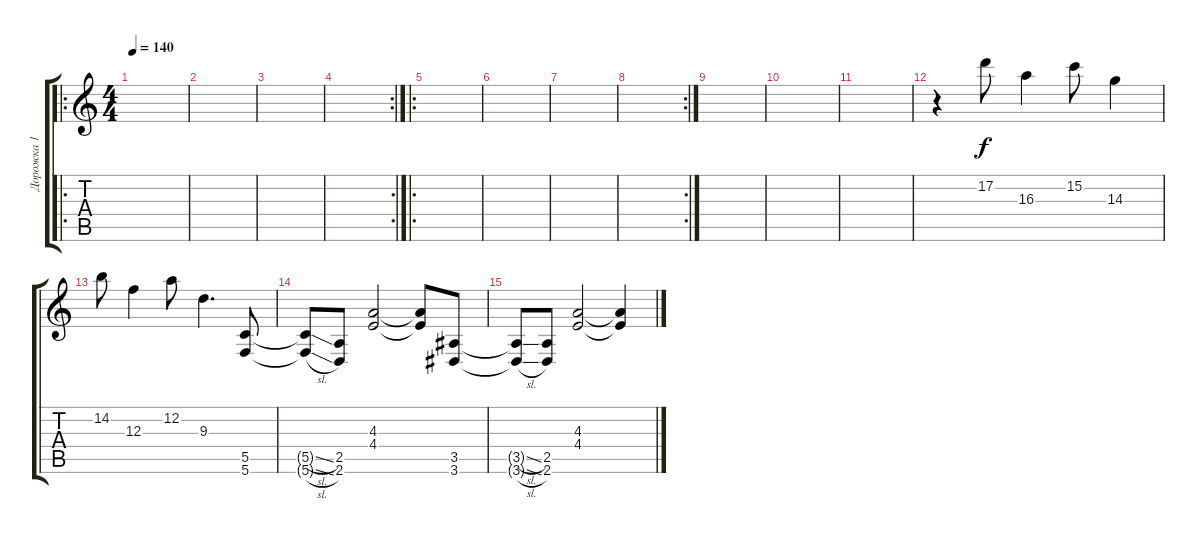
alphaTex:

\track ("Дорожка 1" "Дорожка 1") {instrument distortionguitar}
\staff {score tabs}
\tuning (D4 A3 F3 C3 G2 C2) {hide}
\ro
\ts (4 4)
\tempo 140
\clef g2
\ks c
|
|
|
\rc 2
|
\ro
|
|
|
\rc 2
|
|
|
|
r.4 17.2.8 16.3.4 15.2.8 14.3.4 |
14.2.8 12.3.4 12.2.8 9.3.4{d} (5.5 5.6).8 |
(5.5{sl t} 5.6{sl t}).8 (2.5 2.6).8 (4.3 4.4).2 (4.3{t} 4.4{t}).8 (3.5 3.6).8 |
(3.5{sl t} 3.6{sl t}).8 (2.5 2.6).8 (4.3 4.4).2 (4.3{t} 4.4{t}).4
